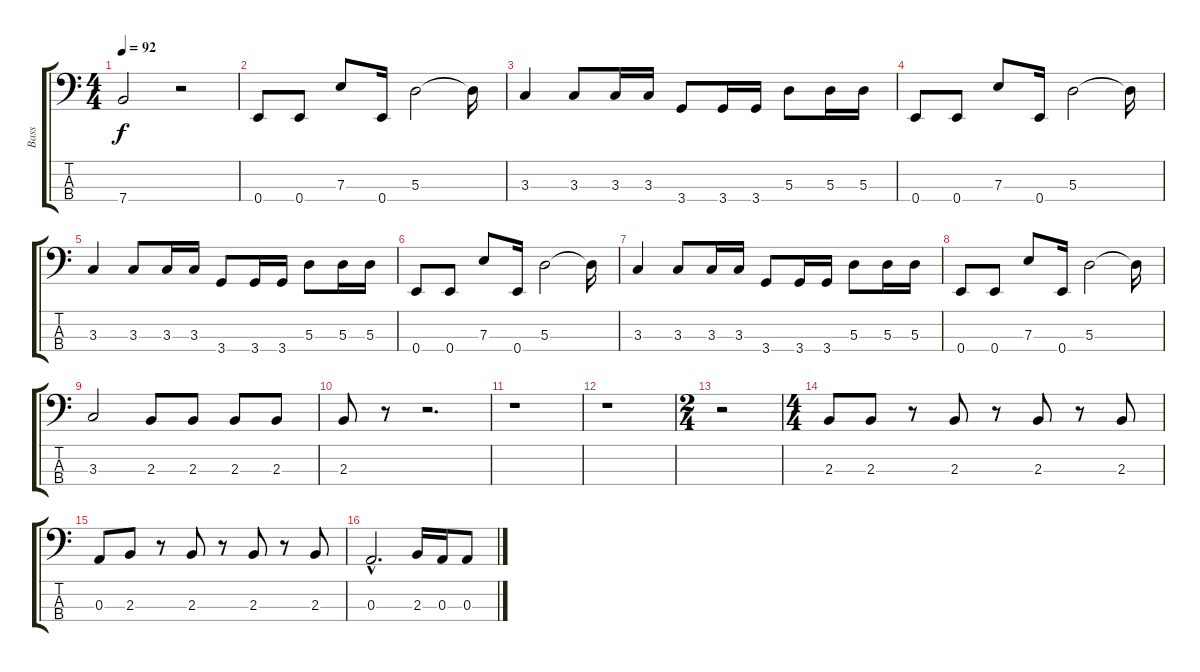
\track ("Bass" "Bass") {instrument electricbassfinger}
\staff {score tabs}
\tuning (G2 D2 A1 E1) {hide}
\ts (4 4)
\tempo 92
\clef f4
\ks c
7.4.2{dy f} r.2 |
0.4.8 0.4.8 7.3.8 0.4.16 5.3.2 5.3{t}.16 |
3.3.4 3.3.8 3.3.16 3.3.16 3.4.8 3.4.16 3.4.16 5.3.8 5.3.16 5.3.16 |
0.4.8 0.4.8 7.3.8 0.4.16 5.3.2 5.3{t}.16 |
3.3.4 3.3.8 3.3.16 3.3.16 3.4.8 3.4.16 3.4.16 5.3.8 5.3.16 5.3.16 |
0.4.8 0.4.8 7.3.8 0.4.16 5.3.2 5.3{t}.16 |
3.3.4 3.3.8 3.3.16 3.3.16 3.4.8 3.4.16 3.4.16 5.3.8 5.3.16 5.3.16 |
0.4.8 0.4.8 7.3.8 0.4.16 5.3.2 5.3{t}.16 |
3.3.2 2.3.8 2.3.8 2.3.8 2.3.8 |
2.3.8 r.8 r.2{d} |
r.1 |
r.1 |
\ts (2 4)
r.2 |
\ts (4 4)
2.3.8 2.3.8 r.8 2.3.8 r.8 2.3.8 r.8 2.3.8 |
0.3.8 2.3.8 r.8 2.3.8 r.8 2.3.8 r.8 2.3.8 |
0.3{hac}.2{d} 2.3.16 0.3.16 0.3.8
